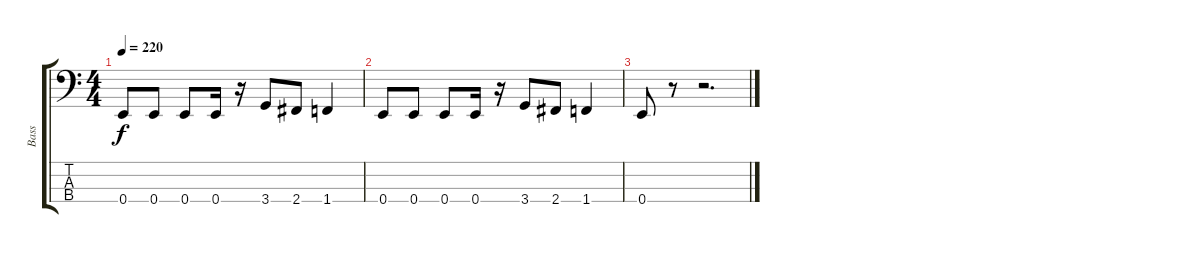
\track ("Bass" "Bass") {instrument electricbasspick}
\staff {score tabs}
\tuning (G2 D2 A1 E1) {hide}
\ts (4 4)
\tempo 220
\clef f4
\ks c
0.4.8{dy f} 0.4.8 0.4.8 0.4.16 r.16 3.4.8 2.4.8 1.4.4 |
0.4.8 0.4.8 0.4.8 0.4.16 r.16 3.4.8 2.4.8 1.4.4 |
0.4.8 r.8 r.2{d}
